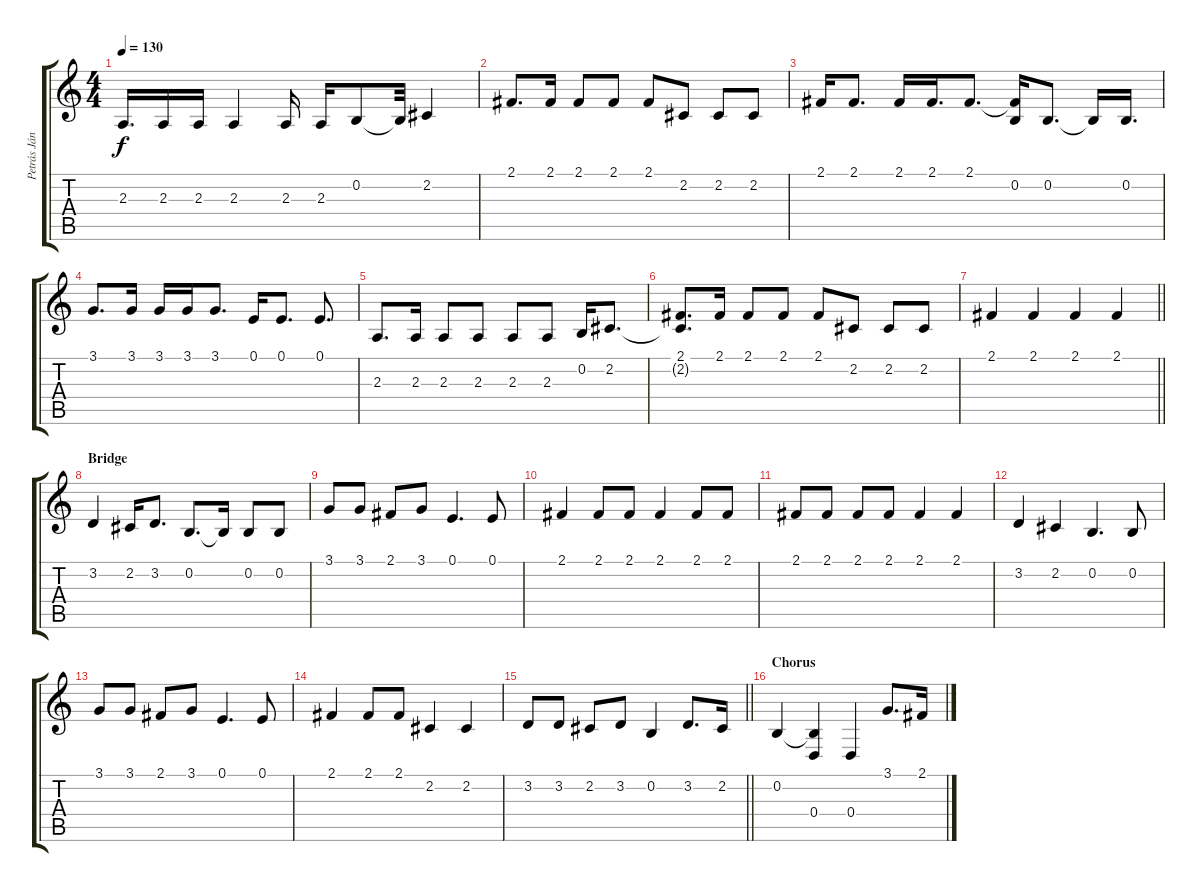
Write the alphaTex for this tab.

\track ("Petrás János-Voice" "Petrás Ján") {instrument violin}
\staff {score tabs}
\tuning (E4 B3 G3 D3 A2 E2) {hide}
\ts (4 4)
\tempo 130
\clef g2
\ks c
2.3.16{d dy f} 2.3.16 2.3.16 2.3.4 2.3.16 2.3.16 0.2.8 0.2{t}.32 2.2.4 |
2.1.8{d} 2.1.16 2.1.8 2.1.8 2.1.8 2.2.8 2.2.8 2.2.8 |
2.1.16 2.1.8{d} 2.1.16 2.1.16{d} 2.1.8{d} (2.1{t} 0.2).16 0.2.8{d} 0.2{t}.16 0.2.16{d} |
3.1.8{d} 3.1.16 3.1.16 3.1.16 3.1.8{d} 0.1.16 0.1.8{d} 0.1.8{d} |
2.3.8{d} 2.3.16 2.3.8 2.3.8 2.3.8 2.3.8 0.2.16 2.2.8{d} |
(2.1 2.2{t}).8{d} 2.1.16 2.1.8 2.1.8 2.1.8 2.2.8 2.2.8 2.2.8 |
\barLineRight lightlight
2.1.4 2.1.4 2.1.4 2.1.4 |
\section ("" "Bridge")
3.2.4 2.2.16 3.2.8{d} 0.2.8{d} 0.2{t}.16 0.2.8 0.2.8 |
3.1.8 3.1.8 2.1.8 3.1.8 0.1.4{d} 0.1.8 |
2.1.4 2.1.8 2.1.8 2.1.4 2.1.8 2.1.8 |
2.1.8 2.1.8 2.1.8 2.1.8 2.1.4 2.1.4 |
3.2.4 2.2.4 0.2.4{d} 0.2.8 |
3.1.8 3.1.8 2.1.8 3.1.8 0.1.4{d} 0.1.8 |
2.1.4 2.1.8 2.1.8 2.2.4 2.2.4 |
\barLineRight lightlight
3.2.8 3.2.8 2.2.8 3.2.8 0.2.4 3.2.8{d} 2.2.16 |
\section ("" "Chorus")
0.2.4 (0.2{t} 0.4).4 0.4.4 3.1.8{d} 2.1.16
